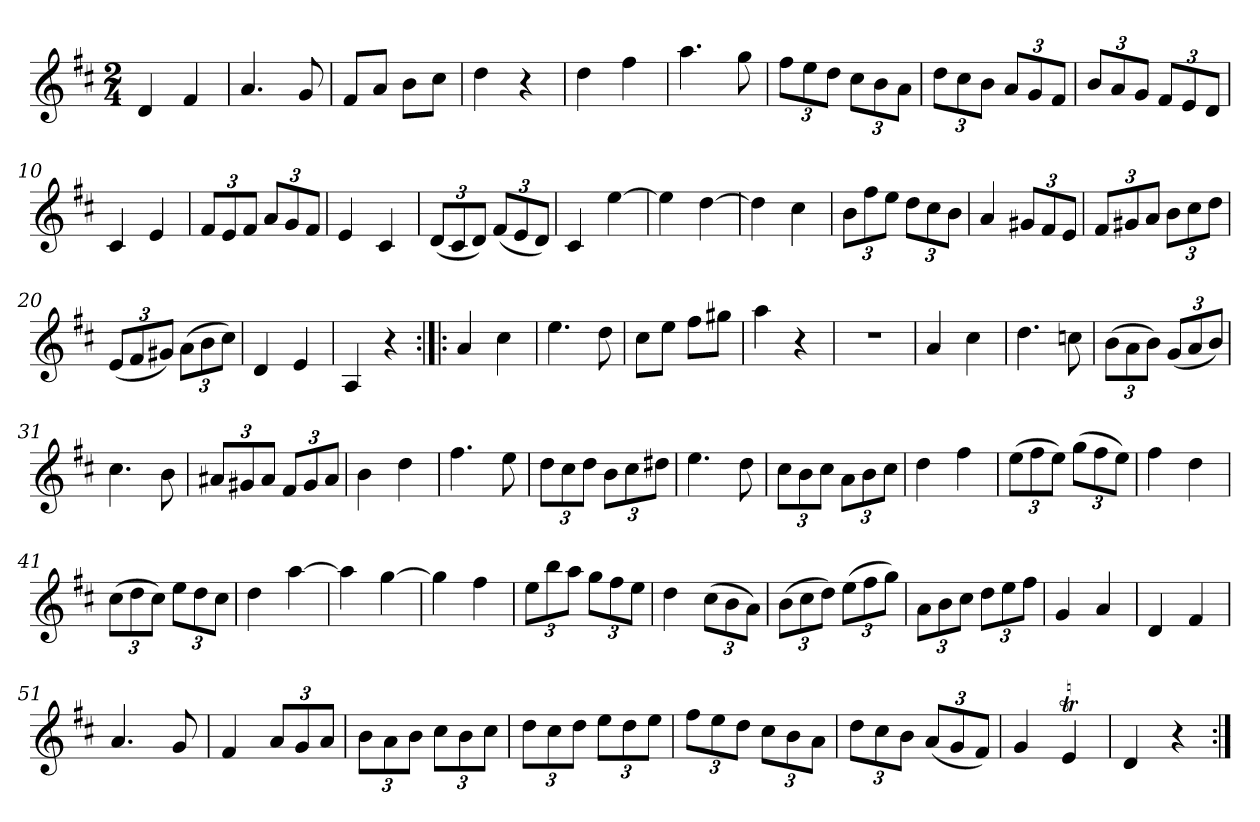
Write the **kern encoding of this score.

**kern
*part1
*staff1
*clefG2
*k[f#c#]
*D:
*M2/4
*MM120
=1
4d
4f#
=2
4.a
8g
=3
8f#/L
8a/J
8b\L
8cc#\J
=4
4dd
4r
=5
4dd
4ff#
=6
4.aa
8gg
=7
12ff#\L
12ee\
12dd\J
12cc#\L
12b\
12a\J
=8
12dd\L
12cc#\
12b\J
12a/L
12g/
12f#/J
=9
12b/L
12a/
12g/J
12f#/L
12e/
12d/J
=10
4c#
4e
=11
12f#/L
12e/
12f#/J
12a/L
12g/
12f#/J
=12
4e
4c#
=13
(12d/L
12c#/
12d/J)
(12f#/L
12e/
12d/J)
=14
4c#
[4ee
=15
4ee]
[4dd
=16
4dd]
4cc#
=17
12b\L
12ff#\
12ee\J
12dd\L
12cc#\
12b\J
=18
4a
12g#X/L
12f#/
12e/J
=19
12f#/L
12g#X/
12a/J
12b\L
12cc#\
12dd\J
=20
(12e/L
12f#/
12g#X/J)
(12a\L
12b\
12cc#\J)
=21
4d
4e
=22
4A
4r
=23:|!|:
4a
4cc#
=24
4.ee
8dd
=25
8cc#\L
8ee\J
8ff#\L
8gg#X\J
=26
4aa
4r
=27
2r
=28
4a
4cc#
=29
4.dd
8ccn
=30
(12b\L
12a\
12b\J)
(12g/L
12a/
12b/J)
=31
4.cc#
8b
=32
12a#X/L
12g#X/
12a#/J
12f#/L
12g#/
12a#/J
=33
4b
4dd
=34
4.ff#
8ee
=35
12dd\L
12cc#\
12dd\J
12b\L
12cc#\
12dd#X\J
=36
4.ee
8dd
=37
12cc#\L
12b\
12cc#\J
12a\L
12b\
12cc#\J
=38
4dd
4ff#
=39
(12ee\L
12ff#\
12ee\J)
(12gg\L
12ff#\
12ee\J)
=40
4ff#
4dd
=41
(12cc#\L
12dd\
12cc#\J)
12ee\L
12dd\
12cc#\J
=42
4dd
[4aa
=43
4aa]
[4gg
=44
4gg]
4ff#
=45
12ee\L
12bb\
12aa\J
12gg\L
12ff#\
12ee\J
=46
4dd
(12cc#\L
12b\
12a\J)
=47
(12b\L
12cc#\
12dd\J)
(12ee\L
12ff#\
12gg\J)
=48
12a\L
12b\
12cc#\J
12dd\L
12ee\
12ff#\J
=49
4g
4a
=50
4d
4f#
=51
4.a
8g
=52
4f#
12a/L
12g/
12a/J
=53
12b\L
12a\
12b\J
12cc#\L
12b\
12cc#\J
=54
12dd\L
12cc#\
12dd\J
12ee\L
12dd\
12ee\J
=55
12ff#\L
12ee\
12dd\J
12cc#\L
12b\
12a\J
=56
12dd\L
12cc#\
12b\J
(12a/L
12g/
12f#/J)
=57
4g
4et
=58
4d
4r
=:|!
*-
